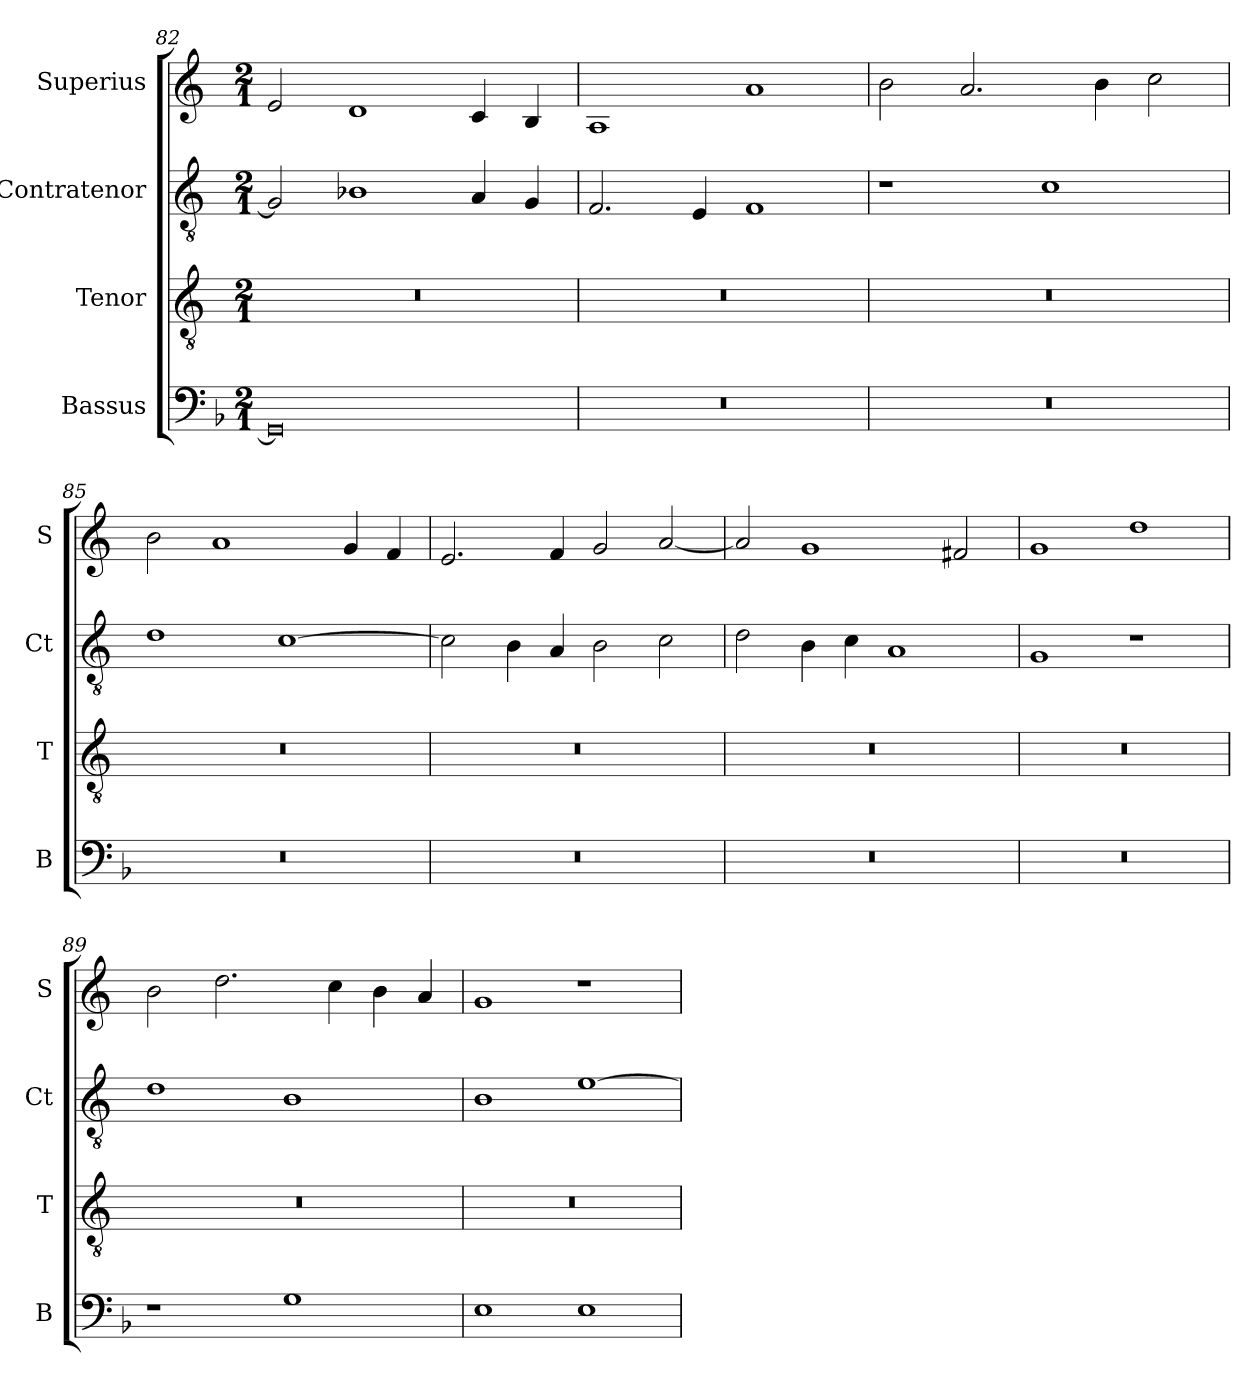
**kern	**kern	**kern	**kern
*part4	*part3	*part2	*part1
*staff4	*staff3	*staff2	*staff1
*I"Bassus	*I"Tenor	*I"Contratenor	*I"Superius
*I'B	*I'T	*I'Ct	*I'S
*clefF4	*clefGv2	*clefGv2	*clefG2
*k[b-]	*k[]	*k[]	*k[]
*M2/1	*M2/1	*M2/1	*M2/1
=82	=82	=82	=82
0GG]	0r	2G]	2e
.	.	1B-X	1d
.	.	4A	4c
.	.	4G	4B
=83	=83	=83	=83
0r	0r	2.F	1A
.	.	4E	.
.	.	1F	1a
=84	=84	=84	=84
0r	0r	1r	2b
.	.	.	2.a
.	.	1c	.
.	.	.	4b
.	.	.	2cc
=85	=85	=85	=85
0r	0r	1d	2b
.	.	.	1a
.	.	[1c	.
.	.	.	4g
.	.	.	4f
=86	=86	=86	=86
0r	0r	2c]	2.e
.	.	4B	.
.	.	4A	4f
.	.	2B	2g
.	.	2c	[2a
=87	=87	=87	=87
0r	0r	2d	2a]
.	.	4B	1g
.	.	4c	.
.	.	1A	.
.	.	.	2f#X
=88	=88	=88	=88
0r	0r	1G	1g
.	.	1r	1dd
=89	=89	=89	=89
1r	0r	1d	2b
.	.	.	2.dd
1G	.	1B	.
.	.	.	4cc
.	.	.	4b
.	.	.	4a
=90	=90	=90	=90
1E	0r	1B	1g
1E	.	[1e	1r
=	=	=	=
*-	*-	*-	*-
